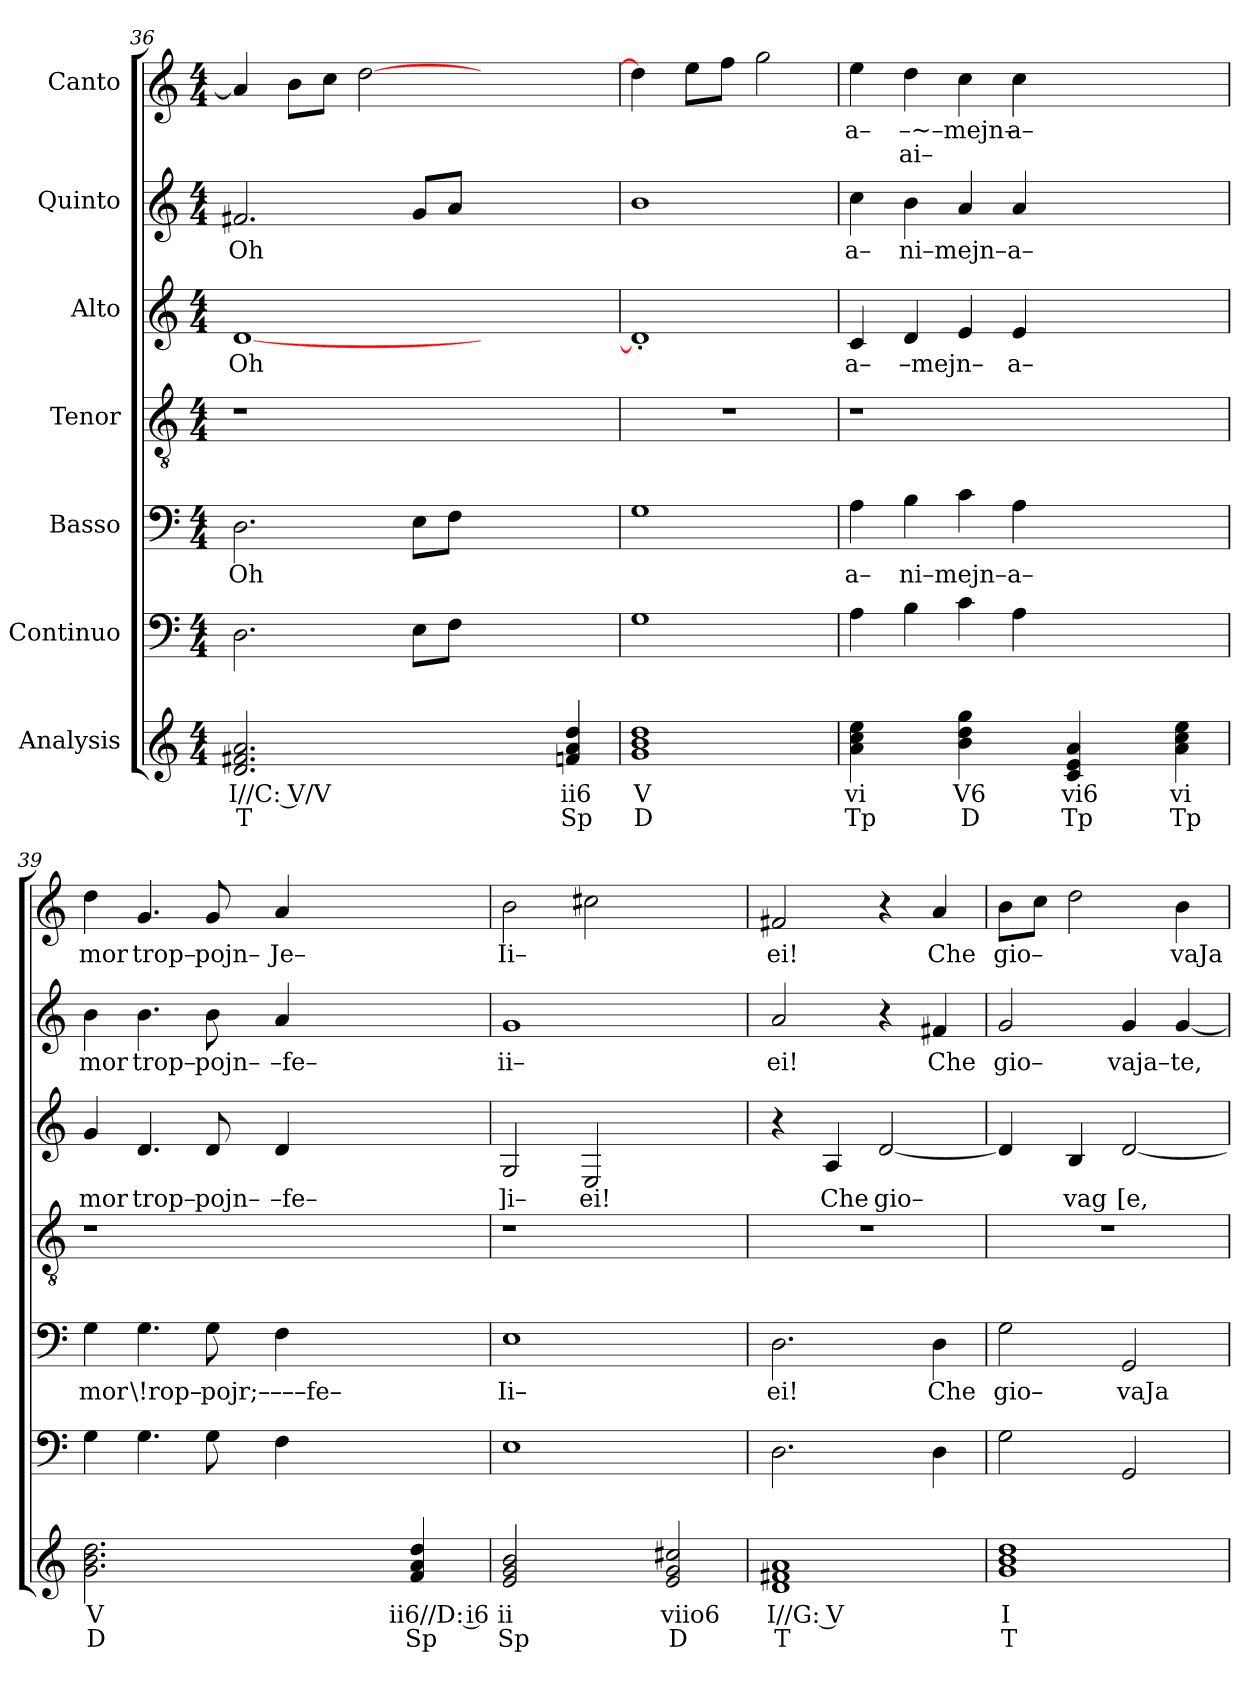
**kern	**text	**text	**kern	**kern	**text	**kern	**kern	**text	**kern	**text	**kern	**text	**text
*part7	*part7	*part7	*part6	*part5	*part5	*part4	*part3	*part3	*part2	*part2	*part1	*part1	*part1
*staff7	*staff7	*staff7	*staff6	*staff5	*staff5	*staff4	*staff3	*staff3	*staff2	*staff2	*staff1	*staff1	*staff1
*I"Analysis	*	*	*I"Continuo	*I"Basso	*	*I"Tenor	*I"Alto	*	*I"Quinto	*	*I"Canto	*	*
*	*	*	*clefF4	*clefF4	*	*clefGv2	*clefG2	*	*clefG2	*	*clefG2	*	*
*k[]	*	*	*k[]	*k[]	*	*k[]	*k[]	*	*k[]	*	*k[]	*	*
*M4/4	*	*	*M4/4	*M4/4	*	*M4/4	*M4/4	*	*M4/4	*	*M4/4	*	*
=36	=36	=36	=36	=36	=36	=36	=36	=36	=36	=36	=36	=36	=36
!	!	!	!	!	!LO:LY:b	!	!	!	!	!	!	!	!
!	!	!	!	!	!	!	!	!LO:LY:b	!	!	!	!	!
!	!	!	!	!	!	!	!	!	!	!LO:LY:b	!	!	!
2.d 2.f#X 2.a	I//C: V/V	T	2.D\	2.D\	Oh	1r	[1d	Oh	2.f#X/	Oh	4a/]	.	.
.	.	.	.	.	.	.	.	.	.	.	8b\L	.	.
.	.	.	.	.	.	.	.	.	.	.	8cc\J	.	.
.	.	.	.	.	.	.	.	.	.	.	[2dd\	.	.
2.ryy	.	.	8E\L	8E\L	.	.	.	.	8g/L	.	.	.	.
.	.	.	8F\J	8F\J	.	.	.	.	8a/J	.	.	.	.
.	.	.	2.ryy	2.ryy	.	2.ryy	2.ryy	.	2.ryy	.	2.ryy	.	.
4fn 4a 4dd	ii6	Sp	.	.	.	.	.	.	.	.	.	.	.
=37	=37	=37	=37	=37	=37	=37	=37	=37	=37	=37	=37	=37	=37
1g 1b 1dd	V	D	1G	1G	.	1r	1d']	.	1b	.	4dd\]	.	.
.	.	.	.	.	.	.	.	.	.	.	8ee\L	.	.
.	.	.	.	.	.	.	.	.	.	.	8ff\J	.	.
.	.	.	.	.	.	.	.	.	.	.	2gg\	.	.
=38	=38	=38	=38	=38	=38	=38	=38	=38	=38	=38	=38	=38	=38
!	!	!	!	!	!LO:LY:b	!	!	!	!	!	!	!	!
!	!	!	!	!	!	!	!	!LO:LY:b	!	!	!	!	!
!	!	!	!	!	!	!	!	!	!	!LO:LY:b	!	!	!
!	!	!	!	!	!	!	!	!	!	!	!	!LO:LY:b	!
4a 4cc 4ee	vi	Tp	4A\	4A\	a–	1r	4c/	a–	4cc\	a–	4ee\	a–	.
!	!	!	!	!	!LO:LY:b	!	!	!	!	!	!	!	!
!	!	!	!	!	!	!	!	!LO:LY:b	!	!	!	!	!
!	!	!	!	!	!	!	!	!	!	!LO:LY:b	!	!	!
!	!	!	!	!	!	!	!	!	!	!	!	!LO:LY:b	!LO:LY:b
4ryy	.	.	4B\	4B\	ni–mejn–	.	4d/	–mejn–	4b\	ni–mejn–	4dd\	–~–mejn–	ai–
4b 4dd 4gg	V6	D	4c\	4c\	.	.	4e/	.	4a/	.	4cc\	.	.
!	!	!	!	!	!LO:LY:b	!	!	!	!	!	!	!	!
!	!	!	!	!	!	!	!	!LO:LY:b	!	!	!	!	!
!	!	!	!	!	!	!	!	!	!	!LO:LY:b	!	!	!
!	!	!	!	!	!	!	!	!	!	!	!	!LO:LY:b	!
4ryy	.	.	4A\	4A\	a–	.	4e/	a–	4a/	a–	4cc\	a–	.
4c 4e 4a	vi6	Tp	2.ryy	2.ryy	.	2.ryy	2.ryy	.	2.ryy	.	2.ryy	.	.
4ryy	.	.	.	.	.	.	.	.	.	.	.	.	.
4a 4cc 4ee	vi	Tp	.	.	.	.	.	.	.	.	.	.	.
=39	=39	=39	=39	=39	=39	=39	=39	=39	=39	=39	=39	=39	=39
!	!	!	!	!	!LO:LY:b	!	!	!	!	!	!	!	!
!	!	!	!	!	!	!	!	!LO:LY:b	!	!	!	!	!
!	!	!	!	!	!	!	!	!	!	!LO:LY:b	!	!	!
!	!	!	!	!	!	!	!	!	!	!	!	!LO:LY:b	!
2.g 2.b 2.dd	V	D	4G\	4G\	mor	1r	4g/	mor	4b\	mor	4dd\	mor	.
!	!	!	!	!	!LO:LY:b	!	!	!	!	!	!	!	!
!	!	!	!	!	!	!	!	!LO:LY:b	!	!	!	!	!
!	!	!	!	!	!	!	!	!	!	!LO:LY:b	!	!	!
!	!	!	!	!	!	!	!	!	!	!	!	!LO:LY:b	!
.	.	.	4.G\	4.G\	\!rop–	.	4.d/	trop–	4.b\	trop–	4.g/	trop–	.
!	!	!	!	!	!LO:LY:b	!	!	!	!	!	!	!	!
!	!	!	!	!	!	!	!	!LO:LY:b	!	!	!	!	!
!	!	!	!	!	!	!	!	!	!	!LO:LY:b	!	!	!
!	!	!	!	!	!	!	!	!	!	!	!	!LO:LY:b	!
.	.	.	8G\	8G\	pojr;–	.	8d/	pojn–	8b\	pojn–	8g/	pojn–	.
!	!	!	!	!	!LO:LY:b	!	!	!	!	!	!	!	!
!	!	!	!	!	!	!	!	!LO:LY:b	!	!	!	!	!
!	!	!	!	!	!	!	!	!	!	!LO:LY:b	!	!	!
!	!	!	!	!	!	!	!	!	!	!	!	!LO:LY:b	!
2.ryy	.	.	4F\	4F\	–––fe–	.	4d/	–fe–	4a/	–fe–	4a/	Je–	.
.	.	.	2.ryy	2.ryy	.	2.ryy	2.ryy	.	2.ryy	.	2.ryy	.	.
4f 4a 4dd	ii6//D: i6	Sp	.	.	.	.	.	.	.	.	.	.	.
=40	=40	=40	=40	=40	=40	=40	=40	=40	=40	=40	=40	=40	=40
!	!	!	!	!	!LO:LY:b	!	!	!	!	!	!	!	!
!	!	!	!	!	!	!	!	!LO:LY:b	!	!	!	!	!
!	!	!	!	!	!	!	!	!	!	!LO:LY:b	!	!	!
!	!	!	!	!	!	!	!	!	!	!	!	!LO:LY:b	!
2e 2g 2b	ii	Sp	1E	1E	Ii–	1r	2G/	]i–	1g	ii–	2b\	Ii–	.
!	!	!	!	!	!	!	!	!LO:LY:b	!	!	!	!	!
2ryy	.	.	.	.	.	.	2E/	ei!	.	.	2cc#X\	.	.
2e 2g 2cc#X	viio6	D	2ryy	2ryy	.	2ryy	2ryy	.	2ryy	.	2ryy	.	.
=41	=41	=41	=41	=41	=41	=41	=41	=41	=41	=41	=41	=41	=41
!	!	!	!	!	!LO:LY:b	!	!	!	!	!	!	!	!
!	!	!	!	!	!	!	!	!	!	!LO:LY:b	!	!	!
!	!	!	!	!	!	!	!	!	!	!	!	!LO:LY:b	!
1d 1f#X 1a	I//G: V	T	2.D\	2.D\	ei!	1r	4r	.	2a/	ei!	2f#X/	ei!	.
!	!	!	!	!	!	!	!	!LO:LY:b	!	!	!	!	!
.	.	.	.	.	.	.	4A/	Che	.	.	.	.	.
!	!	!	!	!	!	!	!	!LO:LY:b	!	!	!	!	!
.	.	.	.	.	.	.	[2d/	gio–	4r	.	4r	.	.
!	!	!	!	!	!LO:LY:b	!	!	!	!	!	!	!	!
!	!	!	!	!	!	!	!	!	!	!LO:LY:b	!	!	!
!	!	!	!	!	!	!	!	!	!	!	!	!LO:LY:b	!
.	.	.	4D\	4D\	Che	.	.	.	4f#X/	Che	4a/	Che	.
=42	=42	=42	=42	=42	=42	=42	=42	=42	=42	=42	=42	=42	=42
!	!	!	!	!	!LO:LY:b	!	!	!	!	!	!	!	!
!	!	!	!	!	!	!	!	!	!	!LO:LY:b	!	!	!
!	!	!	!	!	!	!	!	!	!	!	!	!LO:LY:b	!
1g 1b 1dd	I	T	2G\	2G\	gio–	1r	4d/]	.	2g/	gio–	8b\L	gio–	.
.	.	.	.	.	.	.	.	.	.	.	8cc\J	.	.
!	!	!	!	!	!	!	!	!LO:LY:b	!	!	!	!	!
.	.	.	.	.	.	.	4B/	vag	.	.	2dd\	.	.
!	!	!	!	!	!LO:LY:b	!	!	!	!	!	!	!	!
!	!	!	!	!	!	!	!	!LO:LY:b	!	!	!	!	!
!	!	!	!	!	!	!	!	!	!	!LO:LY:b	!	!	!
.	.	.	2GG/	2GG/	vaJa	.	[2d/	[e,	4g/	vaja–	.	.	.
!	!	!	!	!	!	!	!	!	!	!LO:LY:b	!	!	!
!	!	!	!	!	!	!	!	!	!	!	!	!LO:LY:b	!
.	.	.	.	.	.	.	.	.	[4g/	te,	4b\	vaJa	.
=	=	=	=	=	=	=	=	=	=	=	=	=	=
*-	*-	*-	*-	*-	*-	*-	*-	*-	*-	*-	*-	*-	*-
